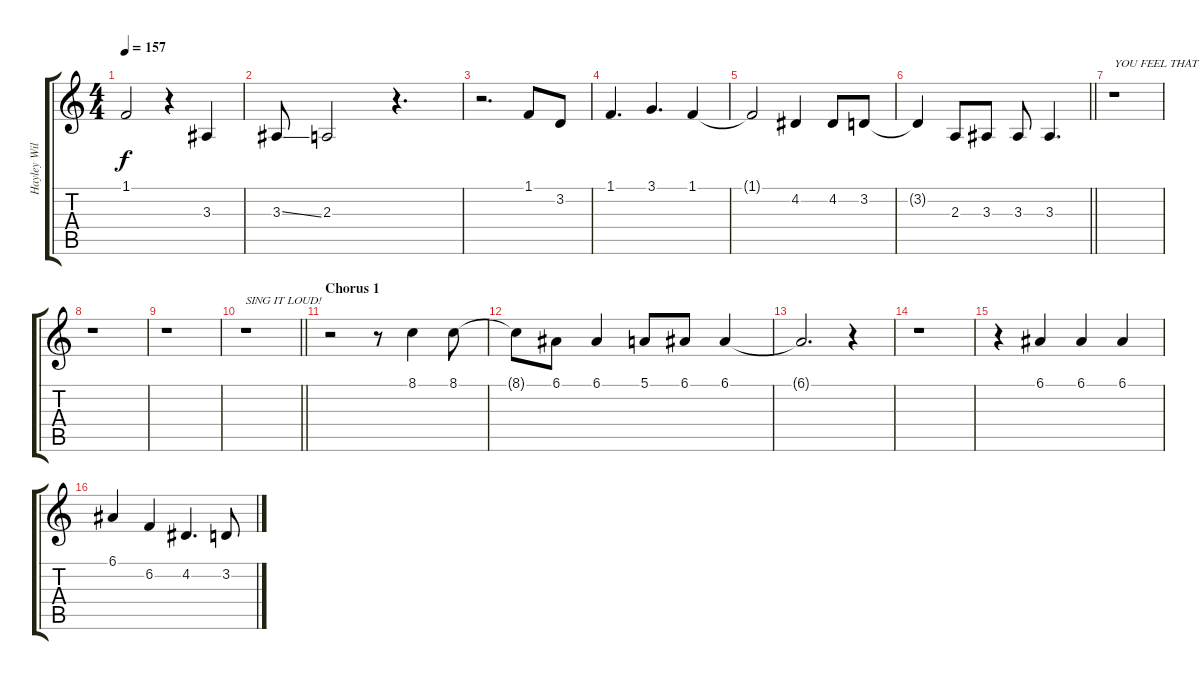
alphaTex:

\track ("Hayley Williams | Vocal" "Hayley Wil") {instrument clarinet}
\staff {score tabs}
\tuning (E4 B3 G3 D3 A2 E2) {hide}
\ts (4 4)
\tempo 157
\clef g2
\ks c
1.1{t}.2{dy f} r.4 3.3.4 |
3.3{ss}.8 2.3.2 r.4{d} |
r.2{d} 1.1.8 3.2.8 |
1.1.4{d} 3.1.4{d} 1.1.4 |
1.1{t}.2 4.2.4 4.2.8 3.2.8 |
\barLineRight lightlight
3.2{t}.4 2.3.8 3.3.8 3.3.8 3.3.4{d} |
\section ("" "")
r.1{txt "YOU FEEL THAT CHICAGO!"} |
r.1 |
r.1 |
\barLineRight lightlight
r.1{txt "SING IT LOUD!"} |
\section ("" "Chorus 1")
r.2 r.8 8.1.4 8.1.8 |
8.1{t}.8 6.1.8 6.1.4 5.1.8 6.1.8 6.1.4 |
6.1{t}.2{d} r.4 |
r.1 |
r.4 6.1.4 6.1.4 6.1.4 |
6.1.4 6.2.4 4.2.4{d} 3.2.8
